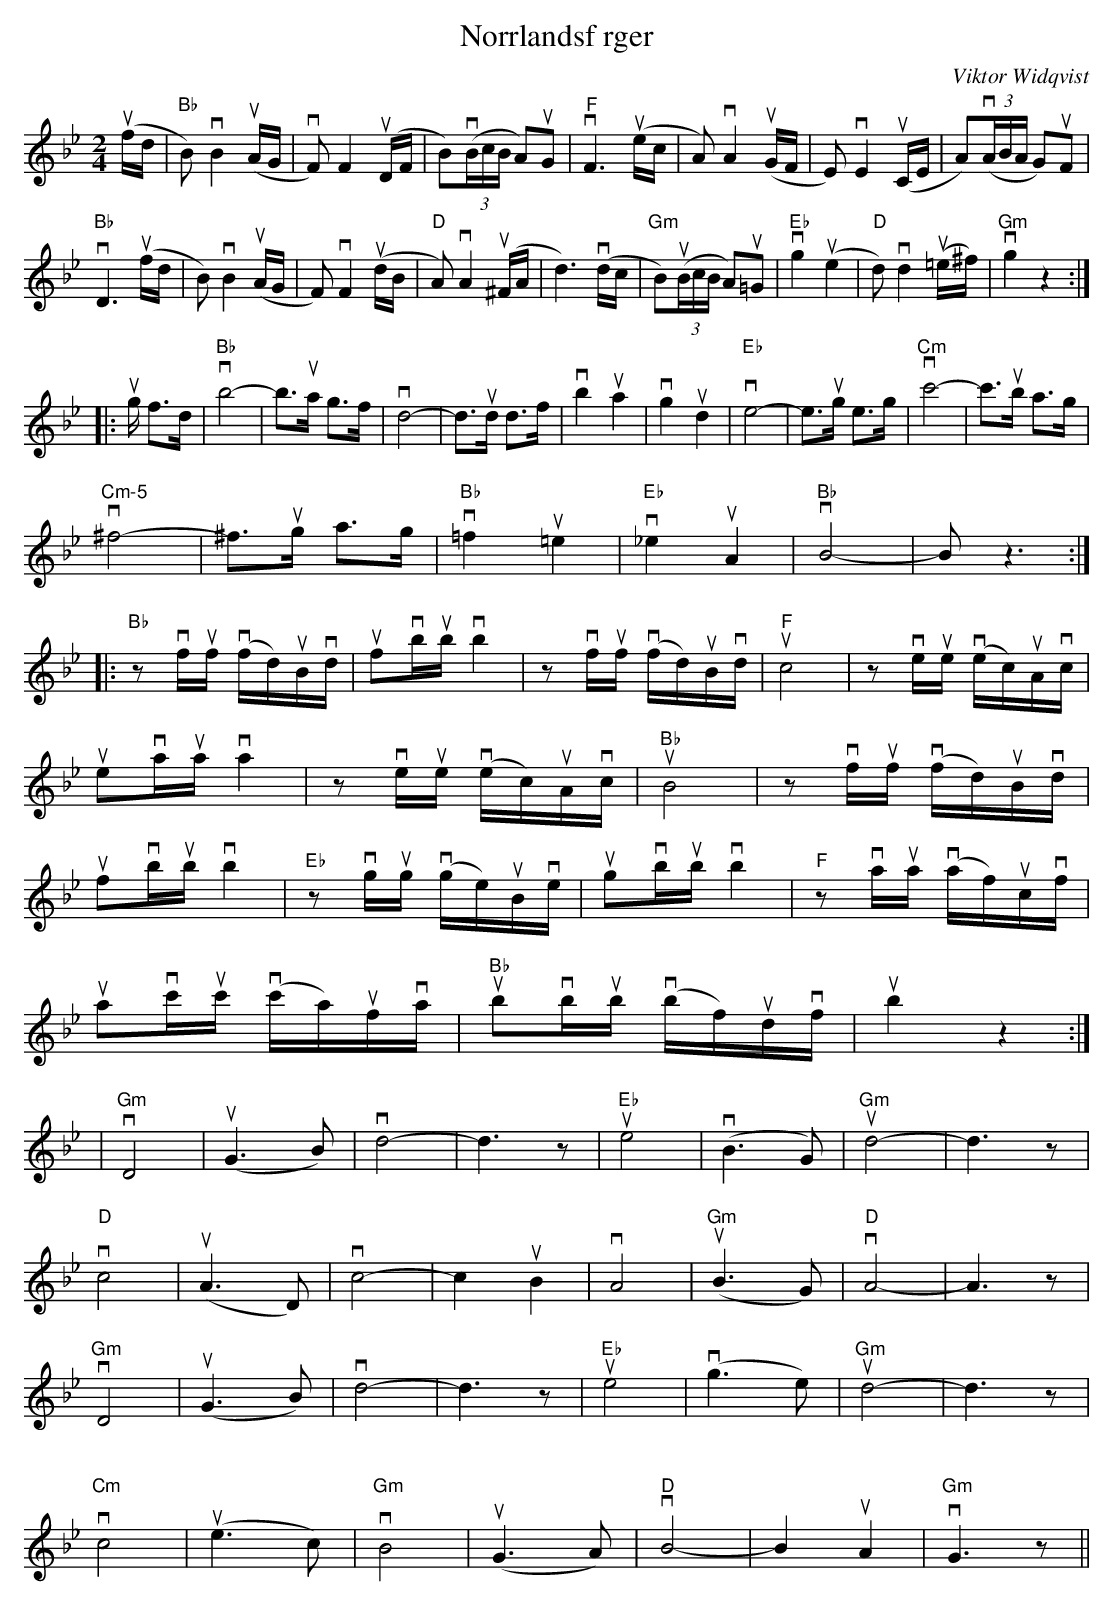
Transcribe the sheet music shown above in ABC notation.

X:1
T:Norrlandsf rger
M:2/4
C:Viktor Widqvist
L:1/8
K:Bb
u(f/d/ |"Bb" B)vB2u(A/G/ | vF)F2u(D/F/ | B)(v(3B/c/B/ A)uG | "F"vF3u(e/c/ | A)vA2u(G/F/ | E)vE2u(C/E/ | A)(v(3A/B/A/ G)uF |
"Bb" vD3u(f/d/ | B)vB2 u(A/G/ | F)vF2u(d/B/ | "D"A)vA2u(^F/A/ | d3)v(d/c/ | "Gm"B)(u(3B/c/B/ A)u=G | "Eb"vg2 (u'e2 | "D"d)vd2u(=e/^f/) | "Gm"vg2z2 :|
|:ug/ f>d | "Bb"vb4- |b3/ua/ g>f | vd4- |d3/ud/ d>f | vb2 ua2 | vg2 ud2 | "Eb"ve4- |e3/ug/ e>g |"Cm" vc'4- | c'3/ub/ a>g |
"Cm-5"v^f4- |^f3/ug/ a>g | "Bb"v=f2 u=e2 | "Eb"v_e2 uA2 | "Bb"vB4- | B z3 :|
|:"Bb"zvf/2uf/2 (vf/2d/)2uB/2vd/2 | ufvb/2ub/2 vb2 |zvf/2uf/2 (vf/2d/2)uB/2vd/2 | "F"uc4 |zve/2ue/2 (ve/2c/2)uA/2vc/2 |
ueva/2ua/2 va2 |zve/2ue/2 (ve/2c/2)uA/2vc/2 | "Bb"uB4 |zvf/2uf/2 v(f/2d/2)uB/2vd/2 |
ufvb/2ub/2 vb2 |"Eb"zvg/2ug/2 (vg/2e/2)uB/2ve/2 | ugvb/2ub/2 vb2 |"F"zva/2ua/2 (va/2f/2)uc/2vf/2 |
uavc'/2uc'/2 (vc'/2a/2)uf/2va/2 | "Bb"ubvb/2ub/2 v(b/2f/2)ud/2vf/2 | ub2z2 :|
K:Gm
|"Gm" vD4 | u(G2>B2) | vd4- |d3z| "Eb"ue4 | v(B2>G2) | "Gm"ud4- |d3z|
"D"vc4 | u(A2>D2) | vc4- | c2 uB2 | vA4 | "Gm"u(B2>G2) | "D" vA4- | A3z|
"Gm"vD4 | u(G2>B2) | vd4- |d3z| "Eb"ue4 | v(g2>e2) | "Gm"ud4- |d3z|
"Cm"vc4 | u(e2>c2) | "Gm"vB4 | u(G2>A2) | "D"vB4- | B2 uA2 | "Gm"vG3z ||
